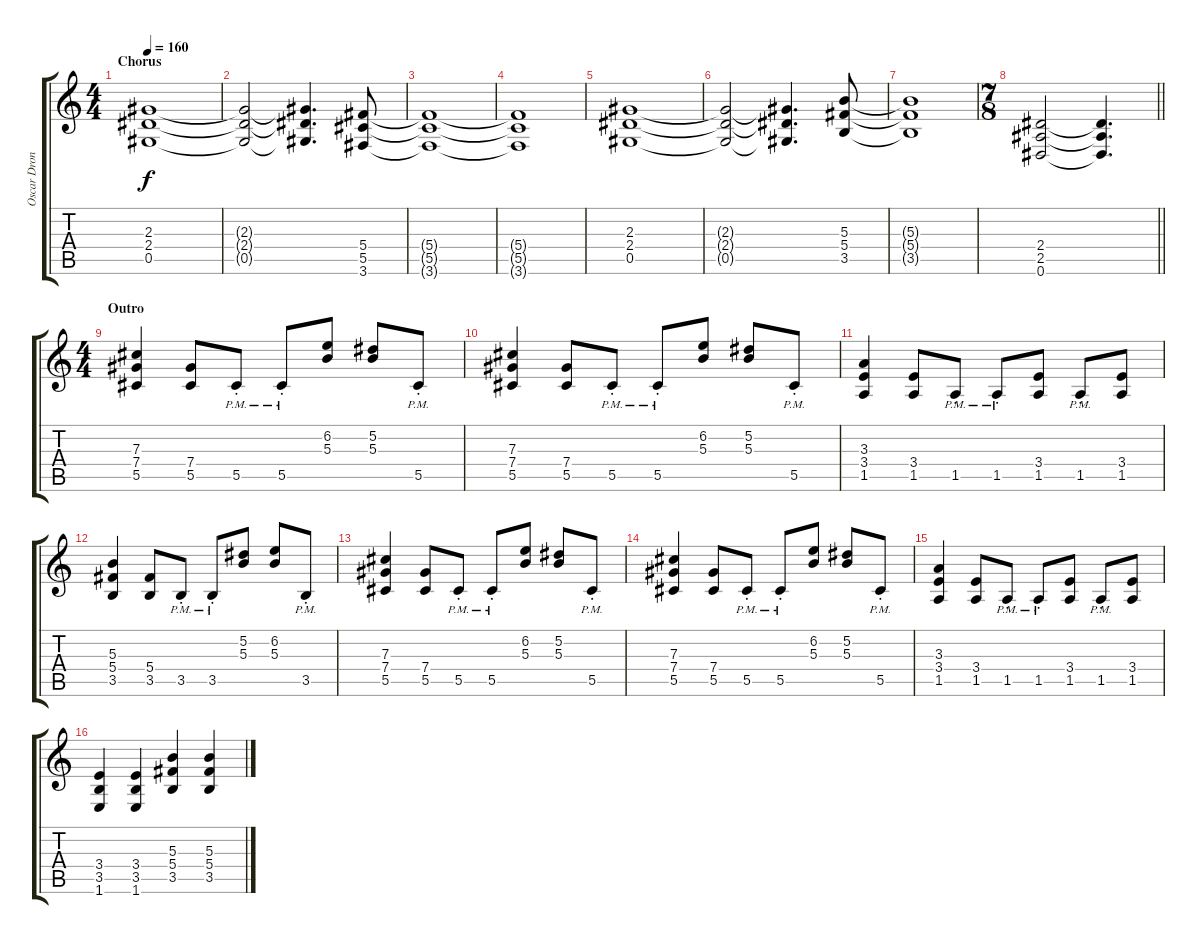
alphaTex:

\track ("Oscar Dronjak" "Oscar Dron") {instrument distortionguitar}
\staff {score tabs}
\tuning (Eb4 Bb3 Gb3 Db3 Ab2 Eb2) {hide}
\ts (4 4)
\section ("" "Chorus")
\tempo 160
\clef g2
\ks c
(2.3 2.4 0.5).1{dy f} |
(2.3{t} 2.4{t} 0.5{t}).2 (2.3{t} 2.4{t} 0.5{t}).4{d} (5.4 5.5 3.6).8 |
(5.4{t} 5.5{t} 3.6{t}).1 |
(5.4{t} 5.5{t} 3.6{t}).1 |
(2.3 2.4 0.5).1 |
(2.3{t} 2.4{t} 0.5{t}).2 (2.3{t} 2.4{t} 0.5{t}).4{d} (5.3 5.4 3.5).8 |
(5.3{t} 5.4{t} 3.5{t}).1 |
\ts (7 8)
\barLineRight lightlight
(2.4 2.5 0.6).2 (2.4{t} 2.5{t} 0.6{t}).4{d} |
\ts (4 4)
\section ("" "Outro")
(7.3 7.4 5.5).4 (7.4 5.5).8 5.5{pm st}.8 5.5{pm st}.8 (6.2 5.3).8 (5.2 5.3).8 5.5{pm st}.8 |
(7.3 7.4 5.5).4 (7.4 5.5).8 5.5{pm st}.8 5.5{pm st}.8 (6.2 5.3).8 (5.2 5.3).8 5.5{pm st}.8 |
(3.3 3.4 1.5).4 (3.4 1.5).8 1.5{pm st}.8 1.5{pm st}.8 (3.4 1.5).8 1.5{pm st}.8 (3.4 1.5).8 |
(5.3 5.4 3.5).4 (5.4 3.5).8 3.5{pm st}.8 3.5{pm st}.8 (5.2 5.3).8 (6.2 5.3).8 3.5{pm st}.8 |
(7.3 7.4 5.5).4 (7.4 5.5).8 5.5{pm st}.8 5.5{pm st}.8 (6.2 5.3).8 (5.2 5.3).8 5.5{pm st}.8 |
(7.3 7.4 5.5).4 (7.4 5.5).8 5.5{pm st}.8 5.5{pm st}.8 (6.2 5.3).8 (5.2 5.3).8 5.5{pm st}.8 |
(3.3 3.4 1.5).4 (3.4 1.5).8 1.5{pm st}.8 1.5{pm st}.8 (3.4 1.5).8 1.5{pm st}.8 (3.4 1.5).8 |
(3.4 3.5 1.6).4 (3.4 3.5 1.6).4 (5.3 5.4 3.5).4 (5.3 5.4 3.5).4
